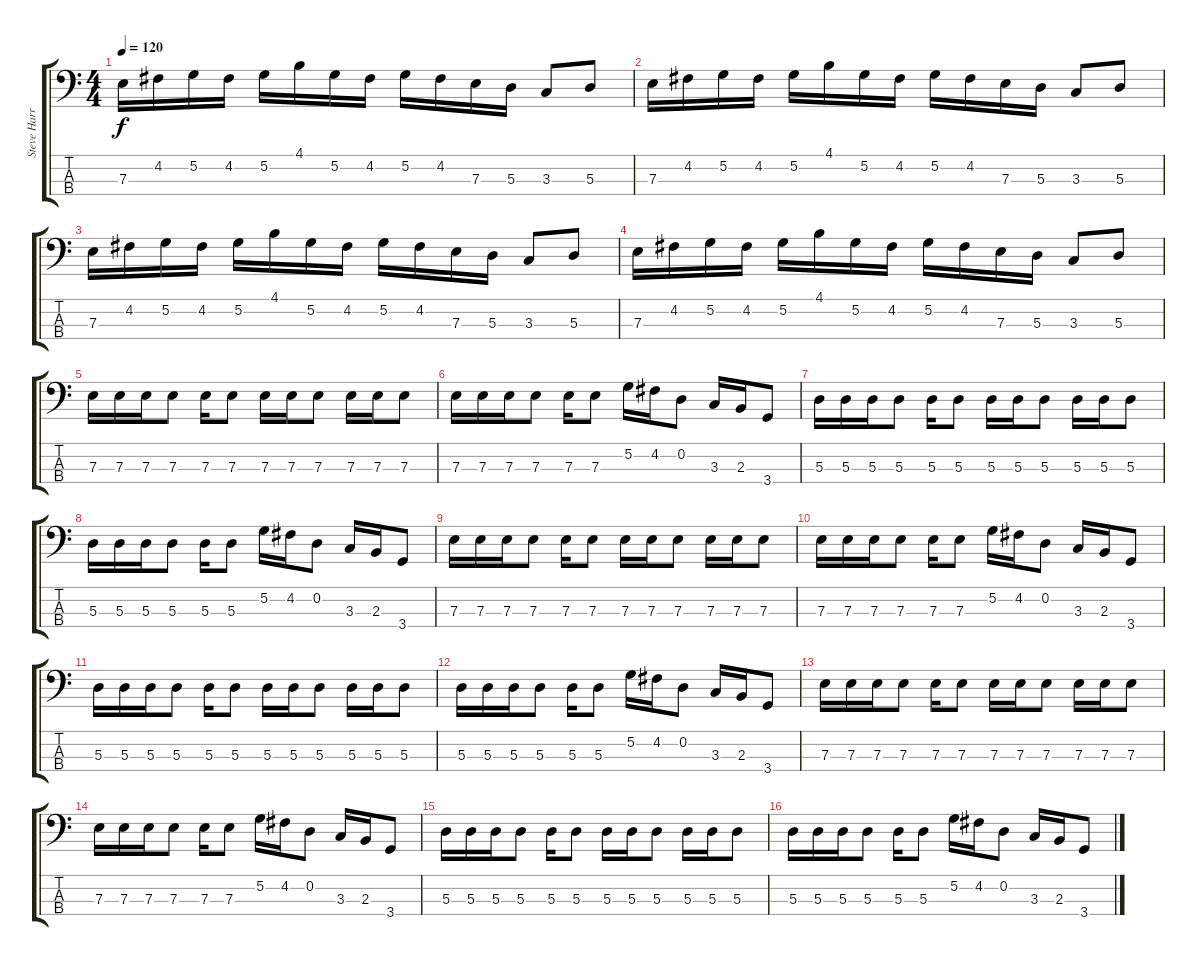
\track ("Steve Harris" "Steve Harr") {instrument slapbass2}
\staff {score tabs}
\tuning (G2 D2 A1 E1) {hide}
\ts (4 4)
\tempo 120
\clef f4
\ks c
7.3.16{dy f} 4.2.16 5.2.16 4.2.16 5.2.16 4.1.16 5.2.16 4.2.16 5.2.16 4.2.16 7.3.16 5.3.16 3.3.8 5.3.8 |
7.3.16 4.2.16 5.2.16 4.2.16 5.2.16 4.1.16 5.2.16 4.2.16 5.2.16 4.2.16 7.3.16 5.3.16 3.3.8 5.3.8 |
7.3.16 4.2.16 5.2.16 4.2.16 5.2.16 4.1.16 5.2.16 4.2.16 5.2.16 4.2.16 7.3.16 5.3.16 3.3.8 5.3.8 |
7.3.16 4.2.16 5.2.16 4.2.16 5.2.16 4.1.16 5.2.16 4.2.16 5.2.16 4.2.16 7.3.16 5.3.16 3.3.8 5.3.8 |
7.3.16 7.3.16 7.3.16 7.3.8 7.3.16 7.3.8 7.3.16 7.3.16 7.3.8 7.3.16 7.3.16 7.3.8 |
7.3.16 7.3.16 7.3.16 7.3.8 7.3.16 7.3.8 5.2.16 4.2.16 0.2.8 3.3.16 2.3.16 3.4.8 |
5.3.16 5.3.16 5.3.16 5.3.8 5.3.16 5.3.8 5.3.16 5.3.16 5.3.8 5.3.16 5.3.16 5.3.8 |
5.3.16 5.3.16 5.3.16 5.3.8 5.3.16 5.3.8 5.2.16 4.2.16 0.2.8 3.3.16 2.3.16 3.4.8 |
7.3.16 7.3.16 7.3.16 7.3.8 7.3.16 7.3.8 7.3.16 7.3.16 7.3.8 7.3.16 7.3.16 7.3.8 |
7.3.16 7.3.16 7.3.16 7.3.8 7.3.16 7.3.8 5.2.16 4.2.16 0.2.8 3.3.16 2.3.16 3.4.8 |
5.3.16 5.3.16 5.3.16 5.3.8 5.3.16 5.3.8 5.3.16 5.3.16 5.3.8 5.3.16 5.3.16 5.3.8 |
5.3.16 5.3.16 5.3.16 5.3.8 5.3.16 5.3.8 5.2.16 4.2.16 0.2.8 3.3.16 2.3.16 3.4.8 |
7.3.16 7.3.16 7.3.16 7.3.8 7.3.16 7.3.8 7.3.16 7.3.16 7.3.8 7.3.16 7.3.16 7.3.8 |
7.3.16 7.3.16 7.3.16 7.3.8 7.3.16 7.3.8 5.2.16 4.2.16 0.2.8 3.3.16 2.3.16 3.4.8 |
5.3.16 5.3.16 5.3.16 5.3.8 5.3.16 5.3.8 5.3.16 5.3.16 5.3.8 5.3.16 5.3.16 5.3.8 |
5.3.16 5.3.16 5.3.16 5.3.8 5.3.16 5.3.8 5.2.16 4.2.16 0.2.8 3.3.16 2.3.16 3.4.8
